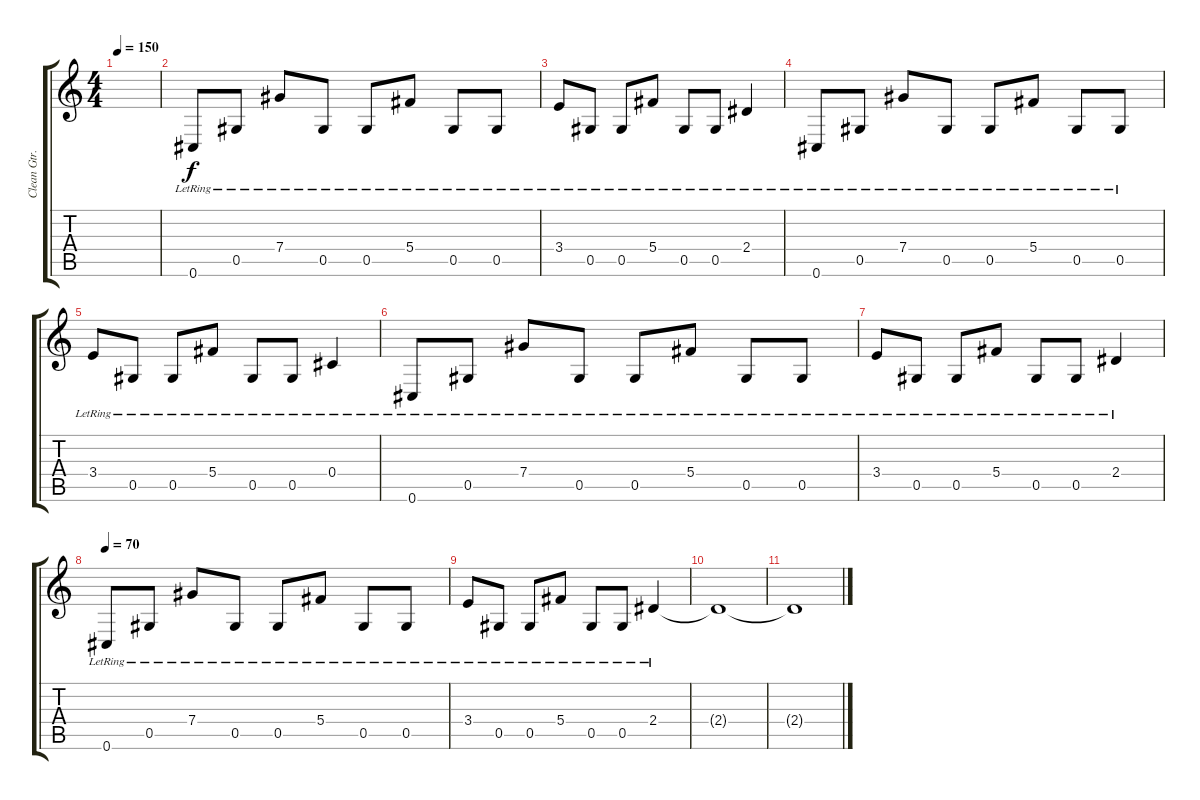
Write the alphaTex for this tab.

\track ("Clean Gtr." "Clean Gtr.") {instrument electricguitarclean}
\staff {score tabs}
\tuning (Eb4 Bb3 Gb3 Db3 Ab2 Db2) {hide}
\ts (4 4)
\tempo 150
\clef g2
\ks c
|
0.6{lr}.8 0.5{lr}.8 7.4{lr}.8 0.5{lr}.8 0.5{lr}.8 5.4{lr}.8 0.5{lr}.8 0.5{lr}.8 |
3.4{lr}.8 0.5{lr}.8 0.5{lr}.8 5.4{lr}.8 0.5{lr}.8 0.5{lr}.8 2.4{lr}.4 |
0.6{lr}.8 0.5{lr}.8 7.4{lr}.8 0.5{lr}.8 0.5{lr}.8 5.4{lr}.8 0.5{lr}.8 0.5{lr}.8 |
3.4{lr}.8 0.5{lr}.8 0.5{lr}.8 5.4{lr}.8 0.5{lr}.8 0.5{lr}.8 0.4{lr}.4 |
0.6{lr}.8 0.5{lr}.8 7.4{lr}.8 0.5{lr}.8 0.5{lr}.8 5.4{lr}.8 0.5{lr}.8 0.5{lr}.8 |
3.4{lr}.8 0.5{lr}.8 0.5{lr}.8 5.4{lr}.8 0.5{lr}.8 0.5{lr}.8 2.4{lr}.4 |
\tempo 70
0.6{lr}.8 0.5{lr}.8 7.4{lr}.8 0.5{lr}.8 0.5{lr}.8 5.4{lr}.8 0.5{lr}.8 0.5{lr}.8 |
3.4{lr}.8 0.5{lr}.8 0.5{lr}.8 5.4{lr}.8 0.5{lr}.8 0.5{lr}.8 2.4{lr}.4 |
2.4{t}.1 |
2.4{t}.1
